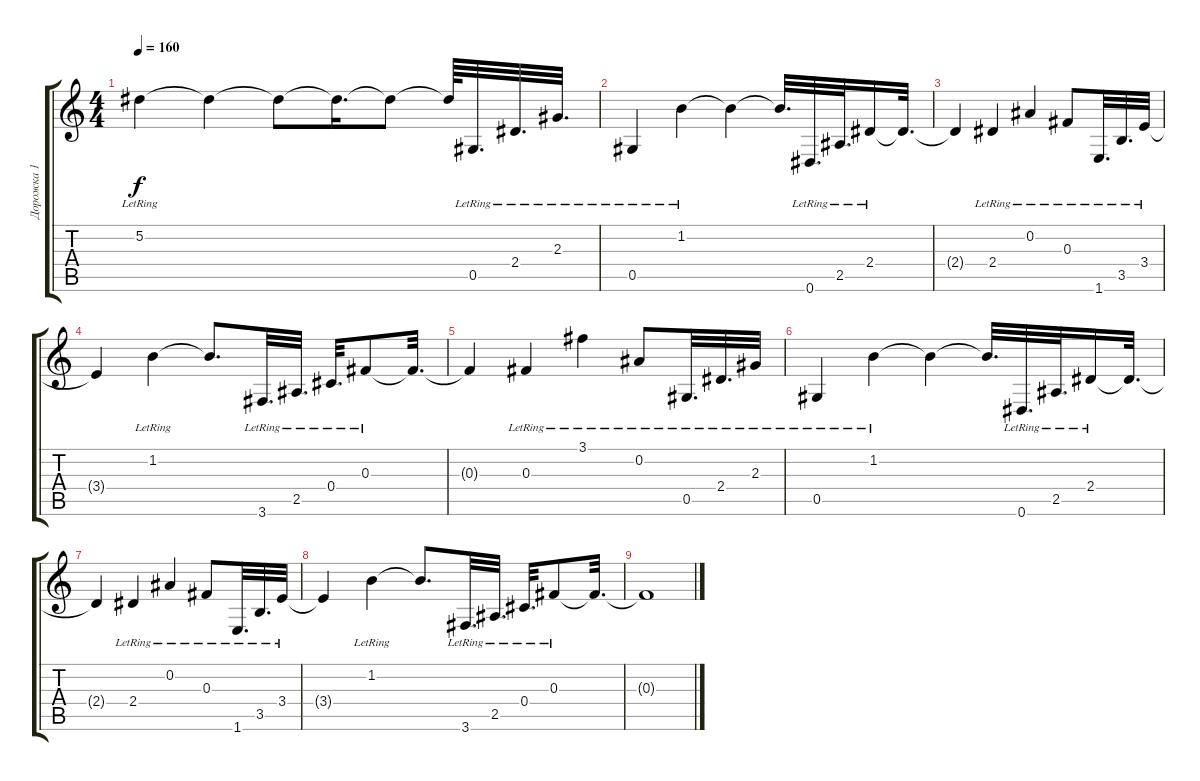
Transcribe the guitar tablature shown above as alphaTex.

\track ("Дорожка 1" "Дорожка 1") {instrument electricguitarclean}
\staff {score tabs}
\tuning (Eb4 Bb3 Gb3 Db3 Ab2 Eb2) {hide}
\ts (4 4)
\tempo 160
\clef g2
\ks c
5.2{lr}.4{dy f} 5.2{t}.4 5.2{t}.8 5.2{t}.16{d} 5.2{t}.8 5.2{t}.64 0.5{lr}.32{d} 2.4{lr}.32{d} 2.3{lr}.32{d} |
0.5{lr}.4 1.2{lr}.4 1.2{t}.4 1.2{t}.32{d} 0.6{lr}.32{d} 2.5{lr}.32{d} 2.4{lr}.16 2.4{t}.32{d} |
2.4{t}.4 2.4{lr}.4 0.2{lr}.4 0.3{lr}.8 1.6{lr}.32{d} 3.5{lr}.32{d} 3.4{lr}.32 |
3.4{t}.4 1.2{lr}.4 1.2{t}.8{d} 3.6{lr}.32{d} 2.5{lr}.32{d} 0.4{lr}.32{d} 0.3{lr}.8 0.3{t}.32{d} |
0.3{t}.4 0.3{lr}.4 3.1{lr}.4 0.2{lr}.8 0.5{lr}.32{d} 2.4{lr}.32{d} 2.3{lr}.32 |
0.5{lr}.4 1.2{lr}.4 1.2{t}.4 1.2{t}.32{d} 0.6{lr}.32{d} 2.5{lr}.32{d} 2.4{lr}.16 2.4{t}.32{d} |
2.4{t}.4 2.4{lr}.4 0.2{lr}.4 0.3{lr}.8 1.6{lr}.32{d} 3.5{lr}.32{d} 3.4{lr}.32 |
3.4{t}.4 1.2{lr}.4 1.2{t}.8{d} 3.6{lr}.32{d} 2.5{lr}.32{d} 0.4{lr}.32{d} 0.3{lr}.8 0.3{t}.32{d} |
0.3{t}.1
